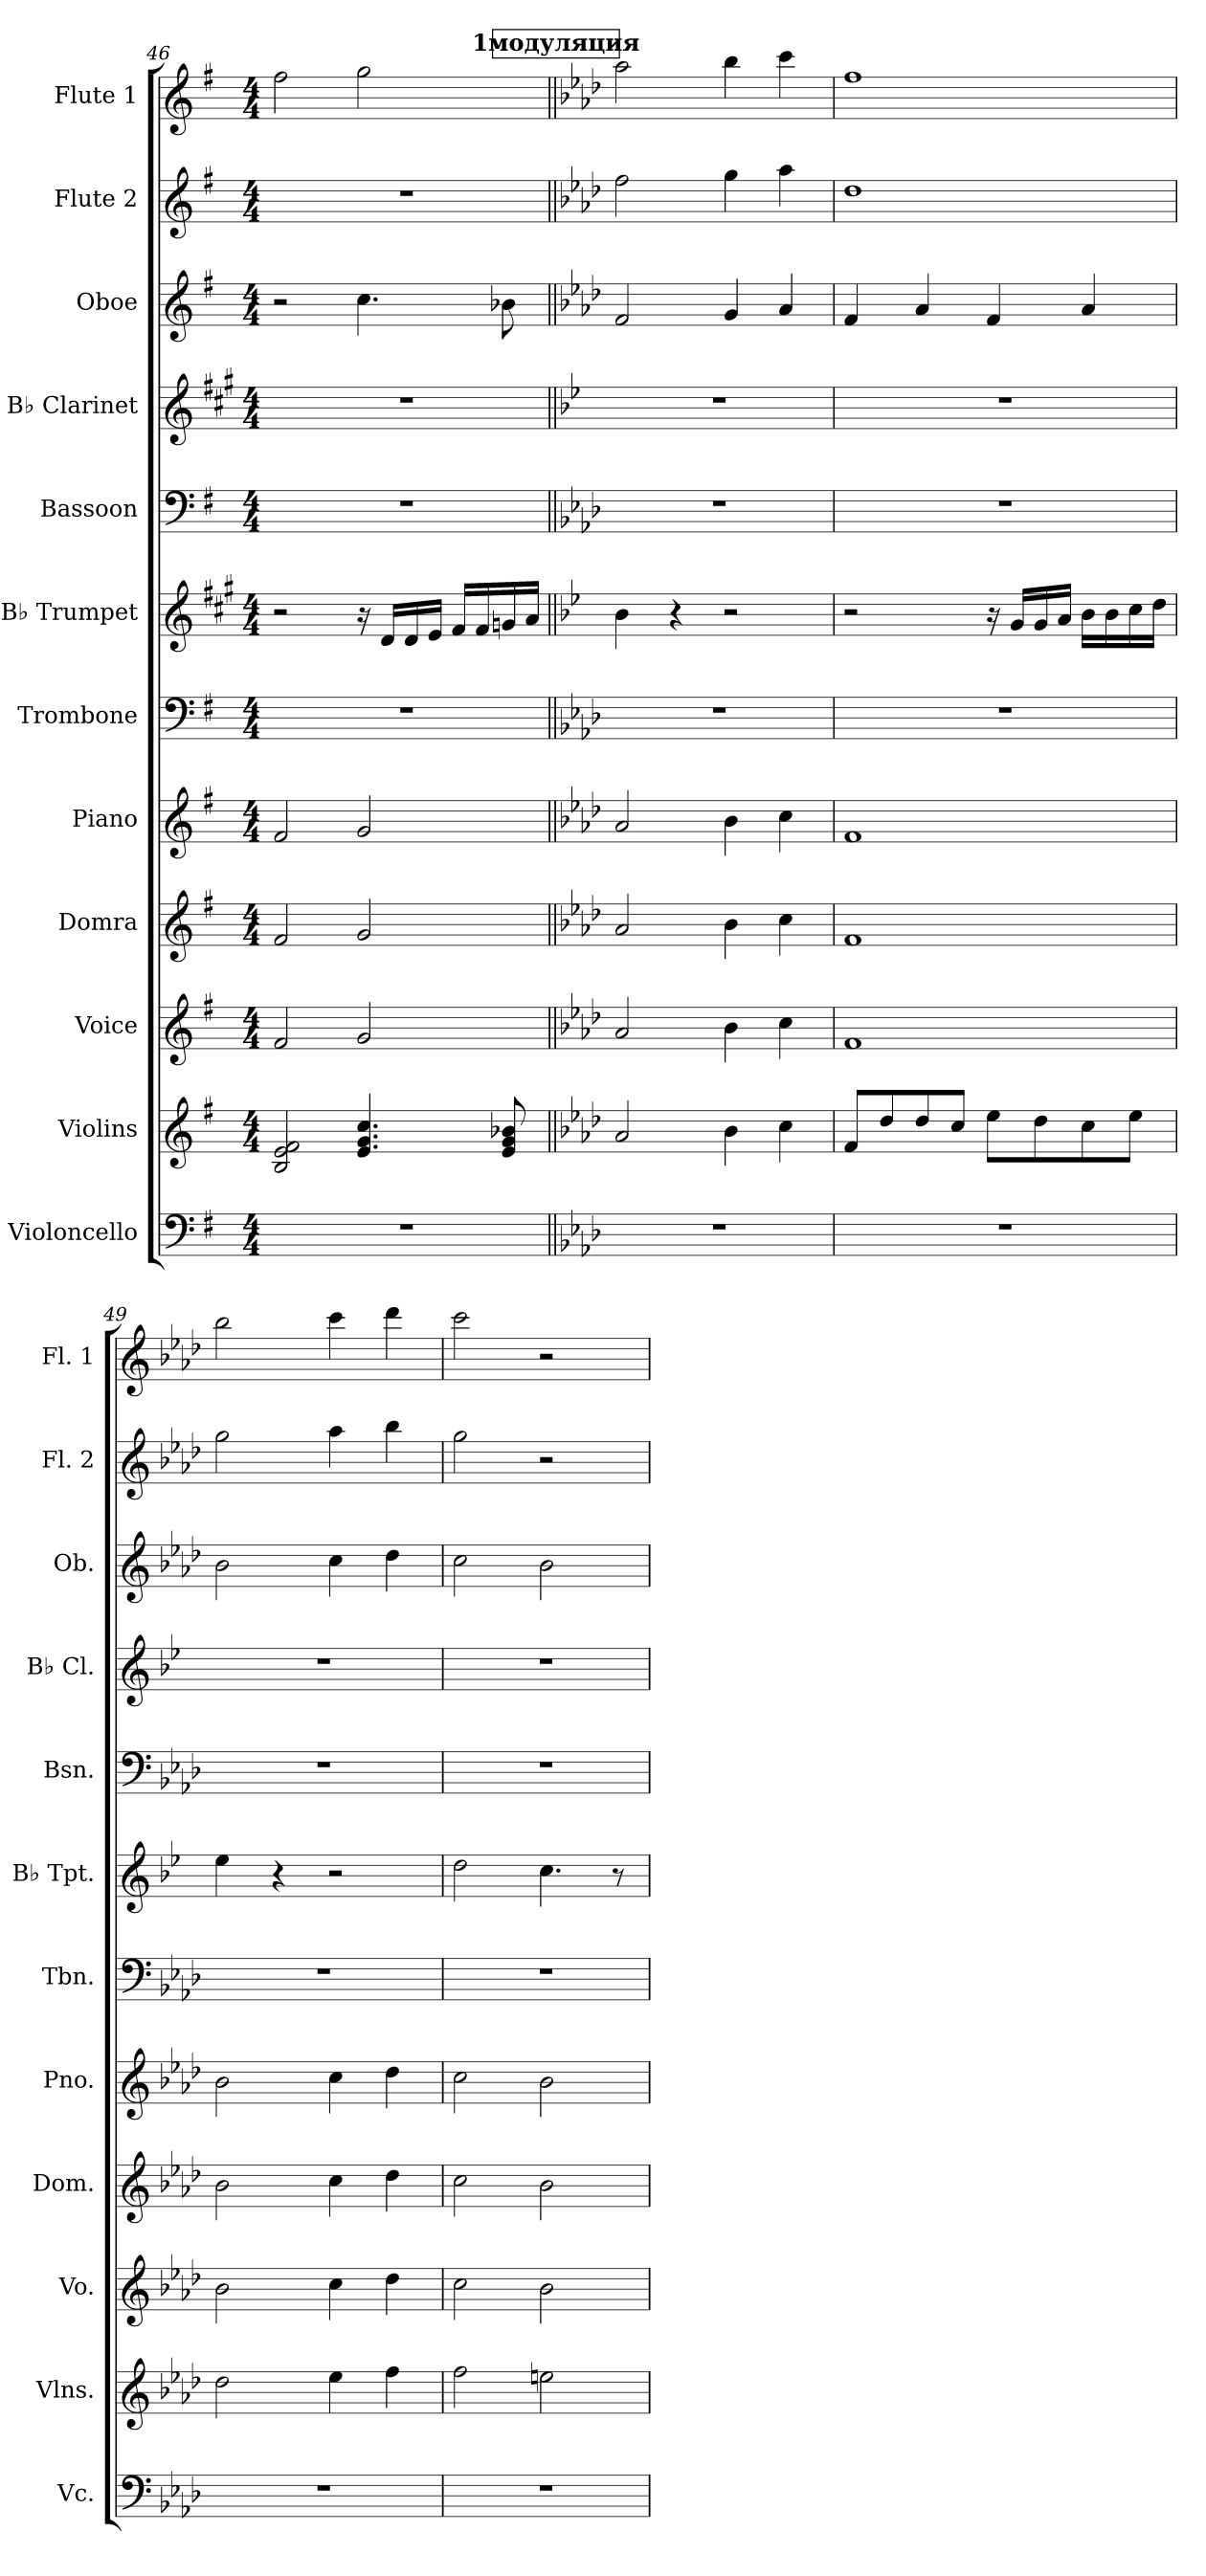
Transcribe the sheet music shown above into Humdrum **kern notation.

**kern	**kern	**kern	**kern	**kern	**kern	**kern	**kern	**kern	**kern	**kern	**kern
*part12	*part11	*part10	*part9	*part8	*part7	*part6	*part5	*part4	*part3	*part2	*part1
*staff12	*staff11	*staff10	*staff9	*staff8	*staff7	*staff6	*staff5	*staff4	*staff3	*staff2	*staff1
*I"Violoncello	*I"Violins	*I"Voice	*I"Domra	*I"Piano	*I"Trombone	*I"B♭ Trumpet	*I"Bassoon	*I"B♭ Clarinet	*I"Oboe	*I"Flute 2	*I"Flute 1
*I'Vc.	*I'Vlns.	*I'Vo.	*I'Dom.	*I'Pno.	*I'Tbn.	*I'B♭ Tpt.	*I'Bsn.	*I'B♭ Cl.	*I'Ob.	*I'Fl. 2	*I'Fl. 1
*clefF4	*clefG2	*clefG2	*clefG2	*clefG2	*clefF4	*clefG2	*clefF4	*clefG2	*clefG2	*clefG2	*clefG2
*	*	*	*	*	*	*ITrd1c2	*	*ITrd1c2	*	*	*
*k[f#]	*k[f#]	*k[f#]	*k[f#]	*k[f#]	*k[f#]	*k[f#]	*k[f#]	*k[f#]	*k[f#]	*k[f#]	*k[f#]
*M4/4	*M4/4	*M4/4	*M4/4	*M4/4	*M4/4	*M4/4	*M4/4	*M4/4	*M4/4	*M4/4	*M4/4
=46	=46	=46	=46	=46	=46	=46	=46	=46	=46	=46	=46
1r	2B/ 2e/ 2f#/	2f#/	2f#/	2f#/	1r	2r	1r	1r	2r	1r	2ff#\
.	4.e/ 4.g/ 4.cc/	2g/	2g/	2g/	.	16r	.	.	4.cc\	.	2gg\
.	.	.	.	.	.	16c/LL	.	.	.	.	.
.	.	.	.	.	.	16c/	.	.	.	.	.
.	.	.	.	.	.	16d/JJ	.	.	.	.	.
.	.	.	.	.	.	16e/LL	.	.	.	.	.
.	.	.	.	.	.	16e/	.	.	.	.	.
.	8e/ 8g/ 8b-X/	.	.	.	.	16fn/	.	.	8b-X\	.	.
.	.	.	.	.	.	16g/JJ	.	.	.	.	.
!!LO:REH:place=s1:a:B:fs=14:t=1модуляция
=47||	=47||	=47||	=47||	=47||	=47||	=47||	=47||	=47||	=47||	=47||	=47||
*k[b-e-a-d-]	*k[b-e-a-d-]	*k[b-e-a-d-]	*k[b-e-a-d-]	*k[b-e-a-d-]	*k[b-e-a-d-]	*k[b-e-a-d-]	*k[b-e-a-d-]	*k[b-e-a-d-]	*k[b-e-a-d-]	*k[b-e-a-d-]	*k[b-e-a-d-]
1r	2a-/	2a-/	2a-/	2a-/	1r	4a-\	1r	1r	2f/	2ff\	2aa-\
.	.	.	.	.	.	4r	.	.	.	.	.
.	4b-\	4b-\	4b-\	4b-\	.	2r	.	.	4g/	4gg\	4bb-\
.	4cc\	4cc\	4cc\	4cc\	.	.	.	.	4a-/	4aa-\	4ccc\
!!LO:PB:g=z
=48	=48	=48	=48	=48	=48	=48	=48	=48	=48	=48	=48
1r	8f/L	1f	1f	1f	1r	2r	1r	1r	4f/	1dd-	1ff
.	8dd-/	.	.	.	.	.	.	.	.	.	.
.	8dd-/	.	.	.	.	.	.	.	4a-/	.	.
.	8cc/J	.	.	.	.	.	.	.	.	.	.
.	8ee-\L	.	.	.	.	16r	.	.	4f/	.	.
.	.	.	.	.	.	16f/LL	.	.	.	.	.
.	8dd-\	.	.	.	.	16f/	.	.	.	.	.
.	.	.	.	.	.	16g/JJ	.	.	.	.	.
.	8cc\	.	.	.	.	16a-\LL	.	.	4a-/	.	.
.	.	.	.	.	.	16a-\	.	.	.	.	.
.	8ee-\J	.	.	.	.	16b-\	.	.	.	.	.
.	.	.	.	.	.	16cc\JJ	.	.	.	.	.
=49	=49	=49	=49	=49	=49	=49	=49	=49	=49	=49	=49
1r	2dd-\	2b-\	2b-\	2b-\	1r	4dd-\	1r	1r	2b-\	2gg\	2bb-\
.	.	.	.	.	.	4r	.	.	.	.	.
.	4ee-\	4cc\	4cc\	4cc\	.	2r	.	.	4cc\	4aa-\	4ccc\
.	4ff\	4dd-\	4dd-\	4dd-\	.	.	.	.	4dd-\	4bb-\	4ddd-\
=50	=50	=50	=50	=50	=50	=50	=50	=50	=50	=50	=50
1r	2ff\	2cc\	2cc\	2cc\	1r	2cc\	1r	1r	2cc\	2gg\	2ccc\
.	2een\	2b-\	2b-\	2b-\	.	4.b-\	.	.	2b-\	2r	2r
.	.	.	.	.	.	8r	.	.	.	.	.
=	=	=	=	=	=	=	=	=	=	=	=
*-	*-	*-	*-	*-	*-	*-	*-	*-	*-	*-	*-
